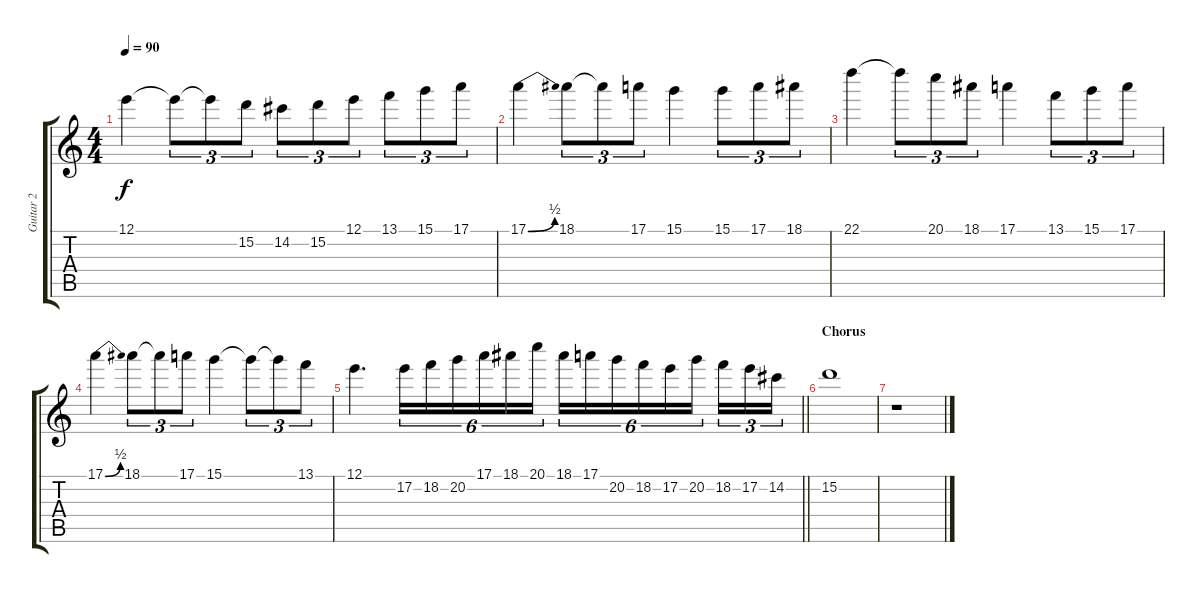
\track ("Guitar 2" "Guitar 2") {instrument overdrivenguitar}
\staff {score tabs}
\tuning (E4 B3 G3 D3 A2 E2) {hide}
\ts (4 4)
\tempo 90
\clef g2
\ks c
12.1.4{dy f} 12.1{t}.8{tu (3 2)} 12.1{t}.8{tu (3 2)} 15.2.8{tu (3 2)} 14.2.8{tu (3 2)} 15.2.8{tu (3 2)} 12.1.8{tu (3 2)} 13.1.8{tu (3 2)} 15.1.8{tu (3 2)} 17.1.8{tu (3 2)} |
17.1{be (bend 0 0 60 2)}.4 18.1.8{tu (3 2)} 18.1{t}.8{tu (3 2)} 17.1.8{tu (3 2)} 15.1.4 15.1.8{tu (3 2)} 17.1.8{tu (3 2)} 18.1.8{tu (3 2)} |
22.1.4 22.1{t}.8{tu (3 2)} 20.1.8{tu (3 2)} 18.1.8{tu (3 2)} 17.1.4 13.1.8{tu (3 2)} 15.1.8{tu (3 2)} 17.1.8{tu (3 2)} |
17.1{be (bend 0 0 60 2)}.4 18.1.8{tu (3 2)} 18.1{t}.8{tu (3 2)} 17.1.8{tu (3 2)} 15.1.4 15.1{t}.8{tu (3 2)} 15.1{t}.8{tu (3 2)} 13.1.8{tu (3 2)} |
\barLineRight lightlight
12.1.4{d} 17.2.16{tu (6 4)} 18.2.16{tu (6 4)} 20.2.16{tu (6 4)} 17.1.16{tu (6 4)} 18.1.16{tu (6 4)} 20.1.16{tu (6 4) beam splitsecondary} 18.1.16{tu (6 4)} 17.1.16{tu (6 4)} 20.2.16{tu (6 4)} 18.2.16{tu (6 4)} 17.2.16{tu (6 4)} 20.2.16{tu (6 4) beam splitsecondary} 18.2.16{tu (3 2)} 17.2.16{tu (3 2)} 14.2.16{tu (3 2)} |
\section ("" "Chorus")
15.2.1 |
r.1
